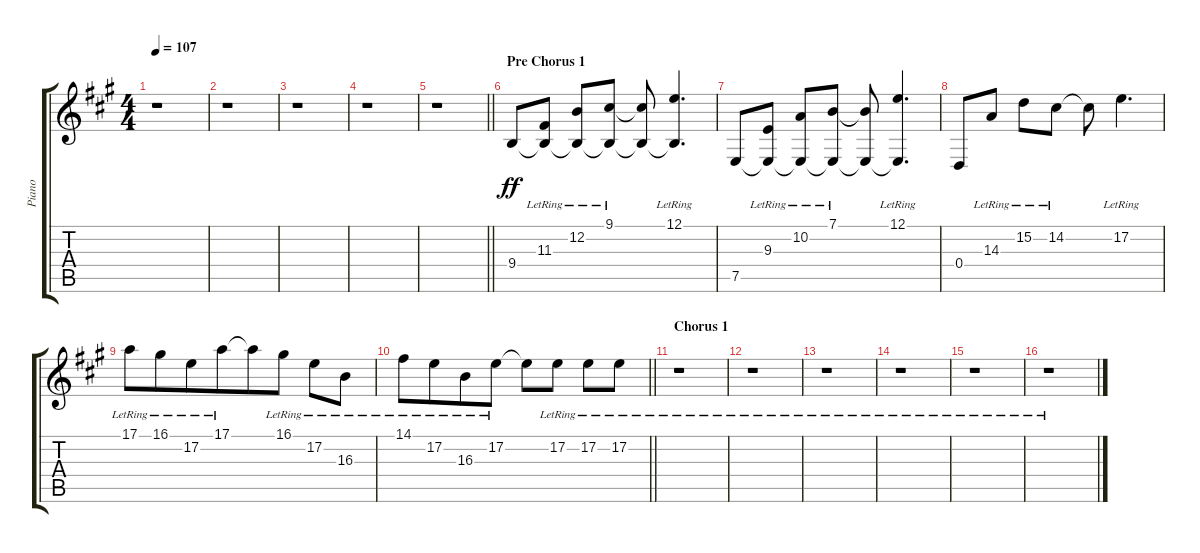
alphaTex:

\track ("Piano" "Piano") {instrument electricgrandpiano}
\staff {score tabs}
\tuning (E4 B3 G3 D3 A2 E2) {hide}
\ts (4 4)
\tempo 107
\clef g2
\ks a
r.1{dy ff} |
r.1 |
r.1 |
r.1 |
\barLineRight lightlight
r.1 |
\section ("" "Pre Chorus 1")
9.4.8 (11.3{lr} 9.4{t}).8 (12.2{lr} 9.4{t}).8{beam merge} (9.1{lr} 9.4{t}).8 (9.1{t} 9.4{t}).8 (12.1{lr} 9.4{t}).4{d} |
7.5.8 (9.3{lr} 7.5{t}).8 (10.2{lr} 7.5{t}).8 (7.1{lr} 7.5{t}).8 (7.1{t} 7.5{t}).8 (12.1{lr} 7.5{t}).4{d} |
0.4.8 14.3{lr}.8 15.2{lr}.8 14.2{lr}.8 14.2{t}.8 17.2{lr}.4{d} |
17.1{lr}.8 16.1{lr}.8{beam merge} 17.2{lr}.8 17.1{lr}.8{beam merge} 17.1{t}.8 16.1{lr}.8 17.2{lr}.8 16.3{lr}.8 |
\barLineRight lightlight
14.1{lr}.8{beam merge} 17.2{lr}.8{beam merge} 16.3{lr}.8 17.2{lr}.8 17.2{t}.8 17.2{lr}.8 17.2{lr}.8 17.2{lr}.8 |
\section ("" "Chorus 1")
r.1 |
r.1 |
r.1 |
r.1 |
r.1 |
r.1
